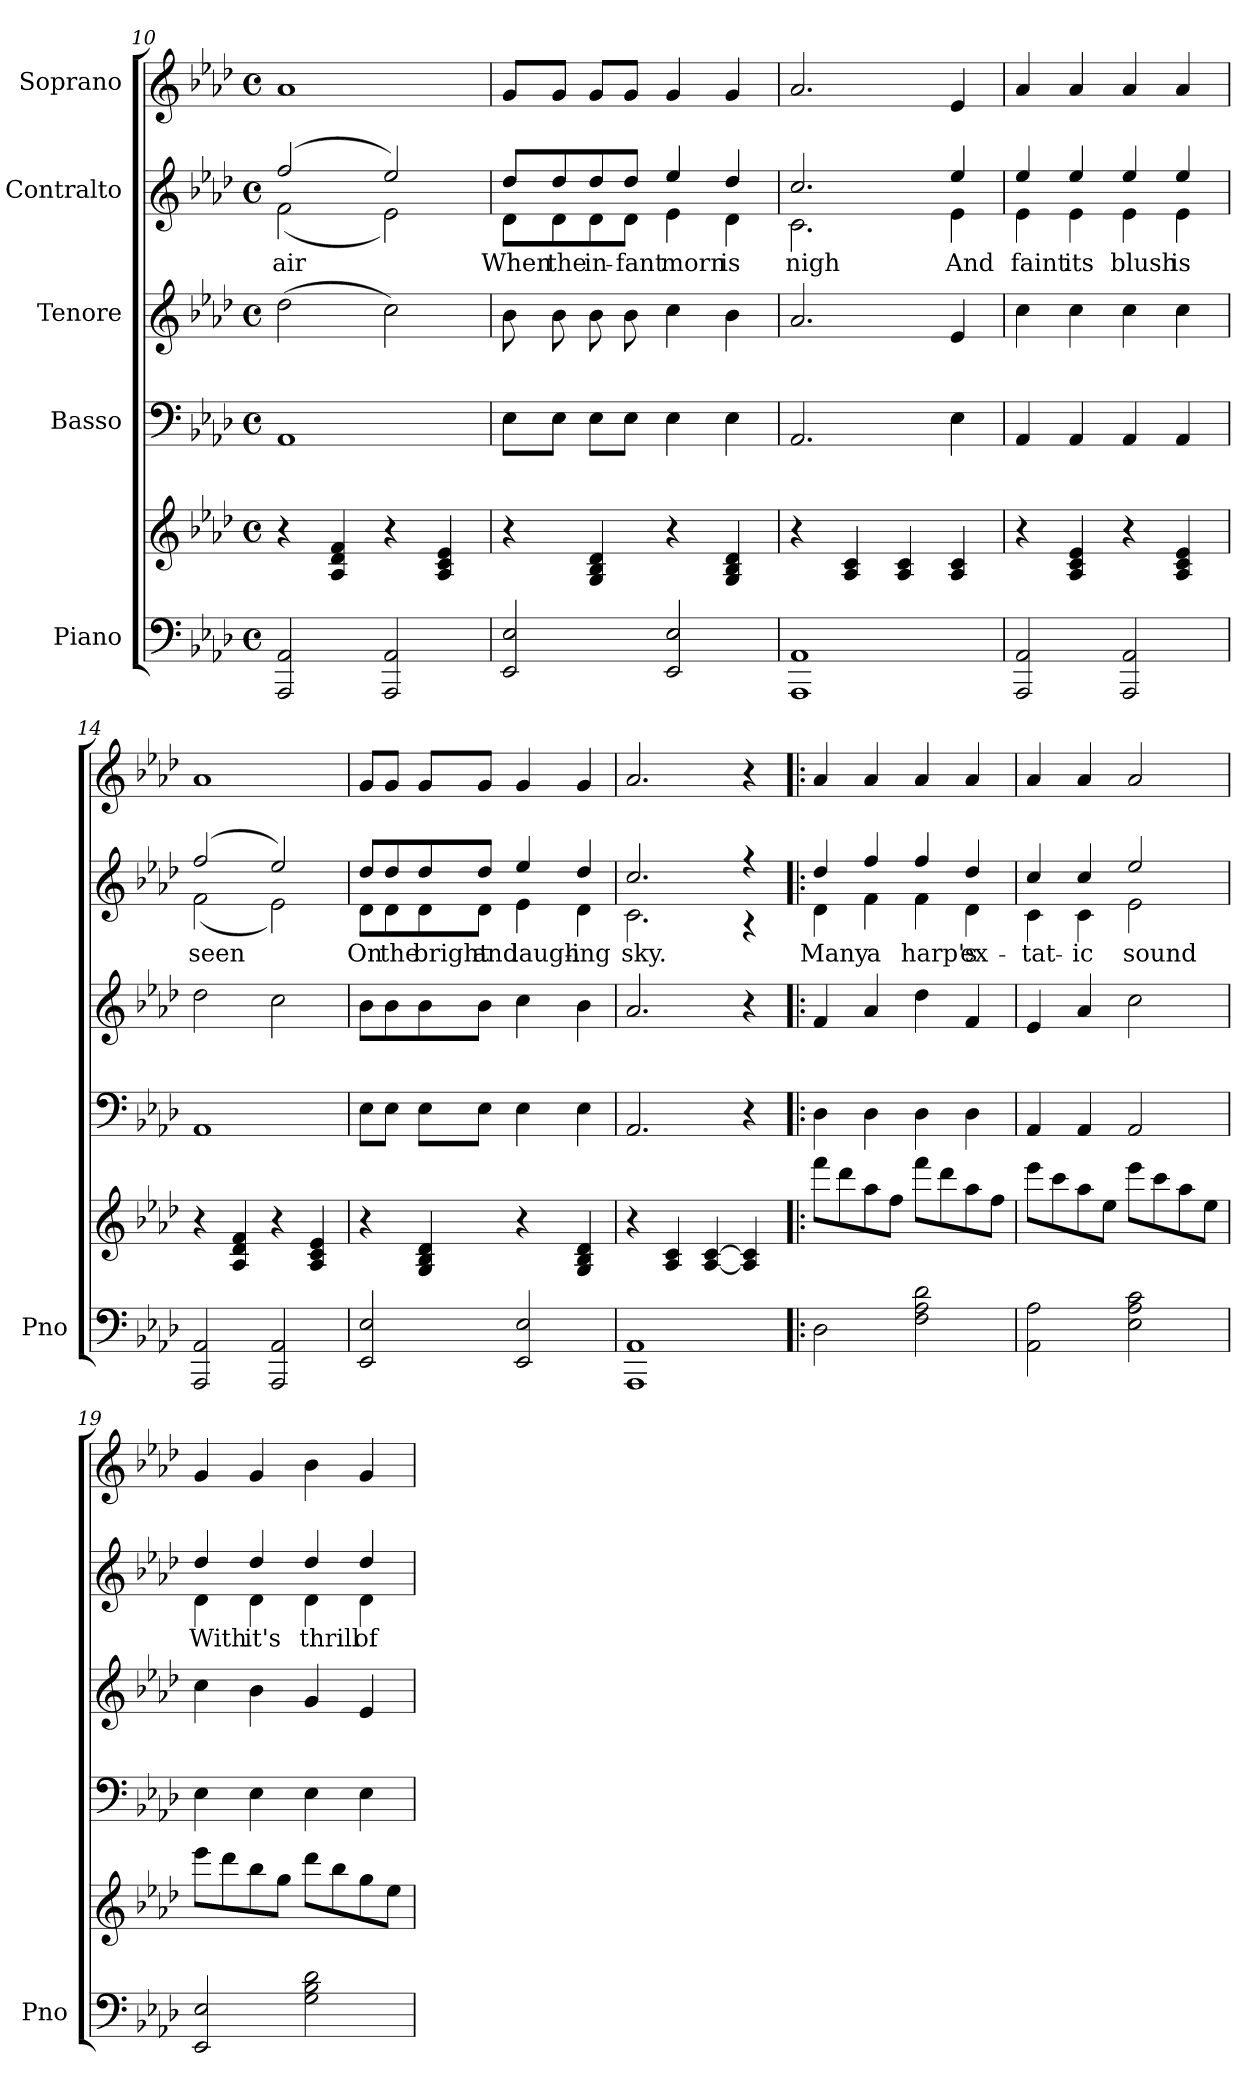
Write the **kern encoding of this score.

**kern	**kern	**kern	**kern	**kern	**text	**kern
*part5	*part5	*part4	*part3	*part2	*part2	*part1
*staff6	*staff5	*staff4	*staff3	*staff2	*staff2	*staff1
*I"Piano	*	*I"Basso	*I"Tenore	*I"Contralto	*	*I"Soprano
*I'Pno	*	*	*	*	*	*
*clefF4	*clefG2	*clefF4	*clefG2	*clefG2	*	*clefG2
*k[b-e-a-d-]	*k[b-e-a-d-]	*k[b-e-a-d-]	*k[b-e-a-d-]	*k[b-e-a-d-]	*	*k[b-e-a-d-]
*M4/4	*M4/4	*M4/4	*M4/4	*M4/4	*	*M4/4
*met(c)	*met(c)	*met(c)	*met(c)	*met(c)	*	*met(c)
=10	=10	=10	=10	=10	=10	=10
!	!	!	!	!	!LO:LY:b	!
*	*	*	*	*^	*	*
2AAA-/ 2AA-/	4r	1AA-	(>2dd-\	(>2ff/	(<2f\	air	1a-
.	4A-/ 4d-/ 4f/	.	.	.	.	.	.
2AAA-/ 2AA-/	4r	.	2cc\)	2ee-/)	2e-\)	.	.
.	4A-/ 4c/ 4e-/	.	.	.	.	.	.
=11	=11	=11	=11	=11	=11	=11	=11
!	!	!	!	!	!	!LO:LY:b	!
2EE-/ 2E-/	4r	8E-\L	8b-\	8dd-/L	8d-\L	When	8g/L
!	!	!	!	!	!	!LO:LY:b	!
.	.	8E-\J	8b-\	8dd-/	8d-\	the	8g/J
!	!	!	!	!	!	!LO:LY:b	!
.	4G/ 4B-/ 4d-/	8E-\L	8b-\	8dd-/	8d-\	in-	8g/L
!	!	!	!	!	!	!LO:LY:b	!
.	.	8E-\J	8b-\	8dd-/J	8d-\J	fant	8g/J
!	!	!	!	!	!	!LO:LY:b	!
2EE-/ 2E-/	4r	4E-\	4cc\	4ee-/	4e-\	morn	4g/
!	!	!	!	!	!	!LO:LY:b	!
.	4G/ 4B-/ 4d-/	4E-\	4b-\	4dd-/	4d-\	is	4g/
=12	=12	=12	=12	=12	=12	=12	=12
!	!	!	!	!	!	!LO:LY:b	!
1AAA- 1AA-	4r	2.AA-/	2.a-/	2.cc/	2.c\	nigh	2.a-/
.	4A-/ 4c/	.	.	.	.	.	.
.	4A-/ 4c/	.	.	.	.	.	.
!	!	!	!	!	!	!LO:LY:b	!
.	4A-/ 4c/	4E-\	4e-/	4ee-/	4e-\	And	4e-/
!!LO:PB:g=z
=13	=13	=13	=13	=13	=13	=13	=13
!	!	!	!	!	!	!LO:LY:b	!
2AAA-/ 2AA-/	4r	4AA-/	4cc\	4ee-/	4e-\	faint	4a-/
!	!	!	!	!	!	!LO:LY:b	!
.	4A-/ 4c/ 4e-/	4AA-/	4cc\	4ee-/	4e-\	its	4a-/
!	!	!	!	!	!	!LO:LY:b	!
2AAA-/ 2AA-/	4r	4AA-/	4cc\	4ee-/	4e-\	blush	4a-/
!	!	!	!	!	!	!LO:LY:b	!
.	4A-/ 4c/ 4e-/	4AA-/	4cc\	4ee-/	4e-\	is	4a-/
=14	=14	=14	=14	=14	=14	=14	=14
!	!	!	!	!	!	!LO:LY:b	!
2AAA-/ 2AA-/	4r	1AA-	2dd-\	(>2ff/	(<2f\	seen	1a-
.	4A-/ 4d-/ 4f/	.	.	.	.	.	.
2AAA-/ 2AA-/	4r	.	2cc\	2ee-/)	2e-\)	.	.
.	4A-/ 4c/ 4e-/	.	.	.	.	.	.
=15	=15	=15	=15	=15	=15	=15	=15
!	!	!	!	!	!	!LO:LY:b	!
2EE-/ 2E-/	4r	8E-\L	8b-\L	8dd-/L	8d-\L	On	8g/L
!	!	!	!	!	!	!LO:LY:b	!
.	.	8E-\J	8b-\	8dd-/	8d-\	the	8g/J
!	!	!	!	!	!	!LO:LY:b	!
.	4G/ 4B-/ 4d-/	8E-\L	8b-\	8dd-/	8d-\	bright	8g/L
!	!	!	!	!	!	!LO:LY:b	!
.	.	8E-\J	8b-\J	8dd-/J	8d-\J	and	8g/J
!	!	!	!	!	!	!LO:LY:b	!
2EE-/ 2E-/	4r	4E-\	4cc\	4ee-/	4e-\	laugh-	4g/
!	!	!	!	!	!	!LO:LY:b	!
.	4G/ 4B-/ 4d-/	4E-\	4b-\	4dd-/	4d-\	ing	4g/
=16	=16	=16	=16	=16	=16	=16	=16
!	!	!	!	!	!	!LO:LY:b	!
1AAA- 1AA-	4r	2.AA-/	2.a-/	2.cc/	2.c\	sky.	2.a-/
.	4A-/ 4c/	.	.	.	.	.	.
.	[4A-/ [4c/	.	.	.	.	.	.
.	4A-/] 4c/]	4r	4r	4r	4r	.	4r
!!LO:LB:g=z
=17!|:	=17!|:	=17!|:	=17!|:	=17!|:	=17!|:	=17!|:	=17!|:
!	!	!	!	!	!	!LO:LY:b	!
2D-\	8fff\L	4D-\	4f/	4dd-/	4d-\	Many	4a-/
.	8ddd-\	.	.	.	.	.	.
!	!	!	!	!	!	!LO:LY:b	!
.	8aa-\	4D-\	4a-/	4ff/	4f\	a	4a-/
.	8ff\J	.	.	.	.	.	.
!	!	!	!	!	!	!LO:LY:b	!
2F\ 2A-\ 2d-\	8fff\L	4D-\	4dd-\	4ff/	4f\	harp's	4a-/
.	8ddd-\	.	.	.	.	.	.
!	!	!	!	!	!	!LO:LY:b	!
.	8aa-\	4D-\	4f/	4dd-/	4d-\	ex-	4a-/
.	8ff\J	.	.	.	.	.	.
=18	=18	=18	=18	=18	=18	=18	=18
!	!	!	!	!	!	!LO:LY:b	!
2AA-\ 2A-\	8eee-\L	4AA-/	4e-/	4cc/	4c\	tat-	4a-/
.	8ccc\	.	.	.	.	.	.
!	!	!	!	!	!	!LO:LY:b	!
.	8aa-\	4AA-/	4a-/	4cc/	4c\	ic	4a-/
.	8ee-\J	.	.	.	.	.	.
!	!	!	!	!	!	!LO:LY:b	!
2E-\ 2A-\ 2c\	8eee-\L	2AA-/	2cc\	2ee-/	2e-\	sound	2a-/
.	8ccc\	.	.	.	.	.	.
.	8aa-\	.	.	.	.	.	.
.	8ee-\J	.	.	.	.	.	.
=19	=19	=19	=19	=19	=19	=19	=19
!	!	!	!	!	!	!LO:LY:b	!
2EE-/ 2E-/	8eee-\L	4E-\	4cc\	4dd-/	4d-\	With	4g/
.	8ddd-\	.	.	.	.	.	.
!	!	!	!	!	!	!LO:LY:b	!
.	8bb-\	4E-\	4b-\	4dd-/	4d-\	it's	4g/
.	8gg\J	.	.	.	.	.	.
!	!	!	!	!	!	!LO:LY:b	!
2G\ 2B-\ 2d-\	8ddd-\L	4E-\	4g/	4dd-/	4d-\	thrill	4b-\
.	8bb-\	.	.	.	.	.	.
!	!	!	!	!	!	!LO:LY:b	!
.	8gg\	4E-\	4e-/	4dd-/	4d-\	of	4g/
.	8ee-\J	.	.	.	.	.	.
*	*	*	*	*v	*v	*	*
=	=	=	=	=	=	=
*-	*-	*-	*-	*-	*-	*-
